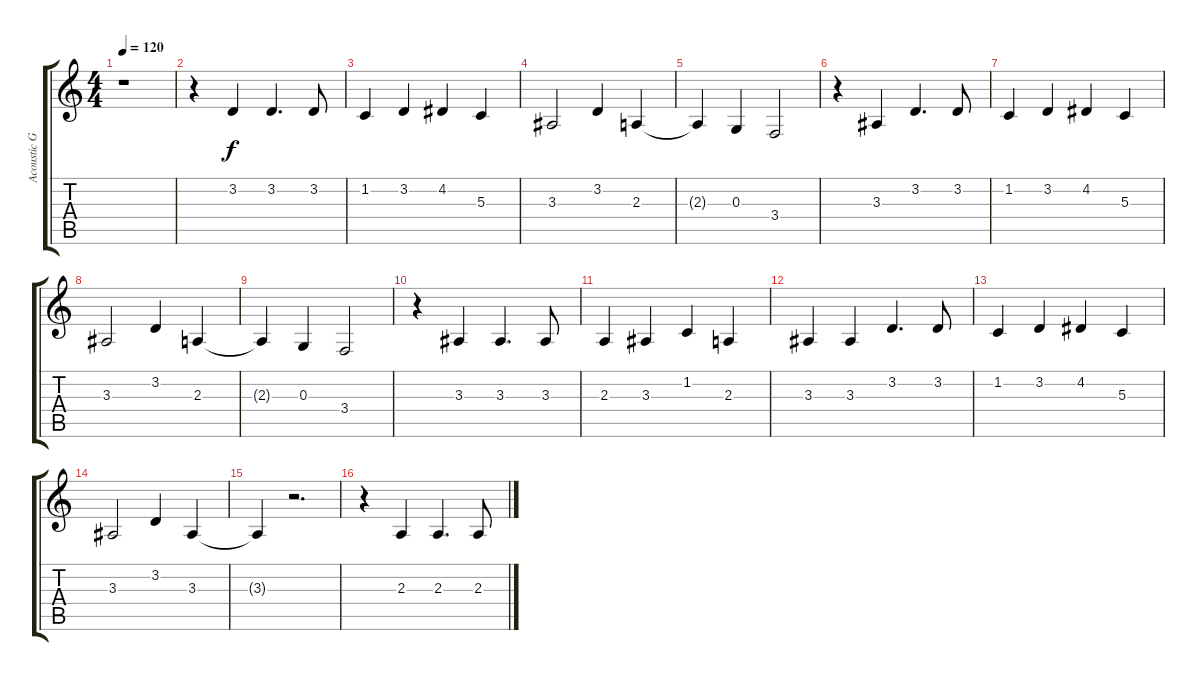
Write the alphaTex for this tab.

\track ("Acoustic Grand Piano" "Acoustic G") {instrument acousticgrandpiano}
\staff {score tabs}
\tuning (E4 B3 G3 D3 A2 E2) {hide}
\ts (4 4)
\tempo 120
\clef g2
\ks c
r.1{dy f} |
r.4 3.2.4 3.2.4{d} 3.2.8 |
1.2.4 3.2.4 4.2.4 5.3.4 |
3.3.2 3.2.4 2.3.4 |
2.3{t}.4 0.3.4 3.4.2 |
r.4 3.3.4 3.2.4{d} 3.2.8 |
1.2.4 3.2.4 4.2.4 5.3.4 |
3.3.2 3.2.4 2.3.4 |
2.3{t}.4 0.3.4 3.4.2 |
r.4 3.3.4 3.3.4{d} 3.3.8 |
2.3.4 3.3.4 1.2.4 2.3.4 |
3.3.4 3.3.4 3.2.4{d} 3.2.8 |
1.2.4 3.2.4 4.2.4 5.3.4 |
3.3.2 3.2.4 3.3.4 |
3.3{t}.4 r.2{d} |
r.4 2.3.4 2.3.4{d} 2.3.8
